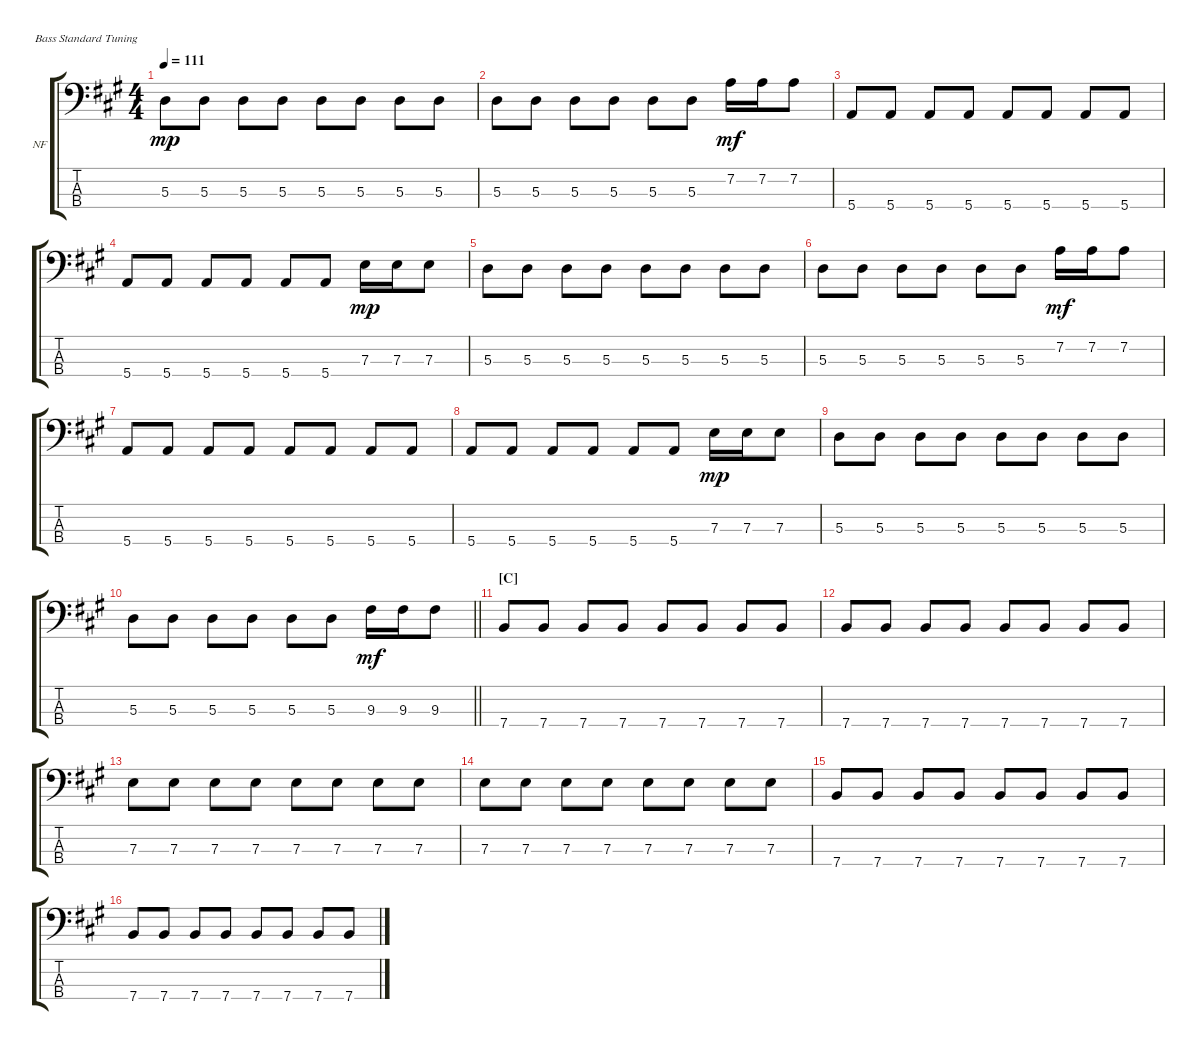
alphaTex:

\defaultSystemsLayout 4
\bracketExtendMode groupsimilarinstruments
\firstSystemTrackNameOrientation horizontal
\otherSystemsTrackNameOrientation horizontal
\track ("Nikolai Fraiture" "NF") {instrument electricbassfinger}
\staff {score tabs}
\tuning (G2 D2 A1 E1)
\ts (4 4)
\tempo 111
\clef f4
\ks a
5.3.8{dy mp} 5.3.8 5.3.8 5.3.8 5.3.8 5.3.8 5.3.8 5.3.8 |
5.3.8 5.3.8 5.3.8 5.3.8 5.3.8 5.3.8 7.2.16{dy mf} 7.2.16 7.2.8 |
5.4.8 5.4.8 5.4.8 5.4.8 5.4.8 5.4.8 5.4.8 5.4.8 |
5.4.8 5.4.8 5.4.8 5.4.8 5.4.8 5.4.8 7.3.16{dy mp} 7.3.16 7.3.8 |
5.3.8 5.3.8 5.3.8 5.3.8 5.3.8 5.3.8 5.3.8 5.3.8 |
5.3.8 5.3.8 5.3.8 5.3.8 5.3.8 5.3.8 7.2.16{dy mf} 7.2.16 7.2.8 |
5.4.8 5.4.8 5.4.8 5.4.8 5.4.8 5.4.8 5.4.8 5.4.8 |
5.4.8 5.4.8 5.4.8 5.4.8 5.4.8 5.4.8 7.3.16{dy mp} 7.3.16 7.3.8 |
5.3.8 5.3.8 5.3.8 5.3.8 5.3.8 5.3.8 5.3.8 5.3.8 |
\barLineRight lightlight
5.3.8 5.3.8 5.3.8 5.3.8 5.3.8 5.3.8 9.3.16{dy mf} 9.3.16 9.3.8 |
\section ("C" "")
7.4.8 7.4.8 7.4.8 7.4.8 7.4.8 7.4.8 7.4.8 7.4.8 |
7.4.8 7.4.8 7.4.8 7.4.8 7.4.8 7.4.8 7.4.8 7.4.8 |
7.3.8 7.3.8 7.3.8 7.3.8 7.3.8 7.3.8 7.3.8 7.3.8 |
7.3.8 7.3.8 7.3.8 7.3.8 7.3.8 7.3.8 7.3.8 7.3.8 |
7.4.8 7.4.8 7.4.8 7.4.8 7.4.8 7.4.8 7.4.8 7.4.8 |
7.4.8 7.4.8 7.4.8 7.4.8 7.4.8 7.4.8 7.4.8 7.4.8
